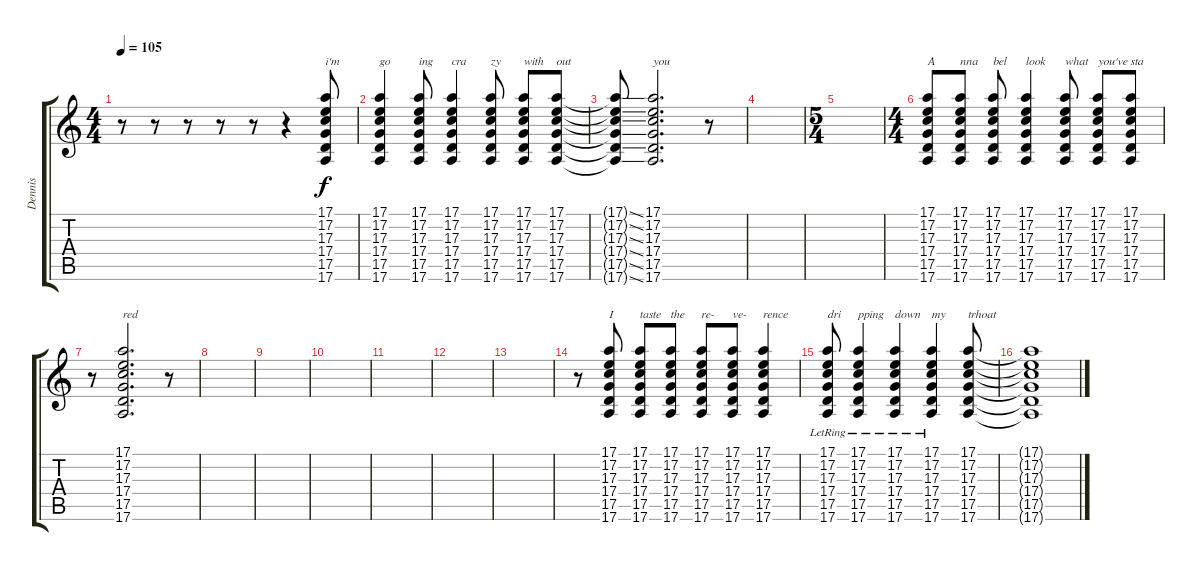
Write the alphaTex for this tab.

\track ("Dennis" "Dennis") {instrument gunshot}
\staff {score tabs}
\tuning (E4 B3 G3 D3 A2 E2) {hide}
\ts (4 4)
\tempo 105
\clef g2
\ks c
r.8{dy f} r.8 r.8 r.8 r.8 r.4 (17.1 17.2 17.3 17.4 17.5 17.6).8{txt "i'm"} |
(17.1 17.2 17.3 17.4 17.5 17.6).4{txt "go"} (17.1 17.2 17.3 17.4 17.5 17.6).8{txt "ing"} (17.1 17.2 17.3 17.4 17.5 17.6).4{txt "cra"} (17.1 17.2 17.3 17.4 17.5 17.6).8{txt "zy"} (17.1 17.2 17.3 17.4 17.5 17.6).8{txt "with"} (17.1 17.2 17.3 17.4 17.5 17.6).8{txt "out"} |
(17.1{ss t} 17.2{ss t} 17.3{ss t} 17.4{ss t} 17.5{ss t} 17.6{ss t}).8 (17.1 17.2 17.3 17.4 17.5 17.6).2{d txt "you"} r.8 |
|
\ts (5 4)
|
\ts (4 4)
(17.1 17.2 17.3 17.4 17.5 17.6).8{txt "A"} (17.1 17.2 17.3 17.4 17.5 17.6).8{txt "nna"} (17.1 17.2 17.3 17.4 17.5 17.6).8{txt "bel"} (17.1 17.2 17.3 17.4 17.5 17.6).4{txt "look"} (17.1 17.2 17.3 17.4 17.5 17.6).8{txt "what"} (17.1 17.2 17.3 17.4 17.5 17.6).8{txt "you've"} (17.1 17.2 17.3 17.4 17.5 17.6).8{txt "sta"} |
r.8 (17.1 17.2 17.3 17.4 17.5 17.6).2{d txt "red"} r.8 |
|
|
|
|
|
|
r.8 (17.1 17.2 17.3 17.4 17.5 17.6).8{txt "I"} (17.1 17.2 17.3 17.4 17.5 17.6).8{txt "taste"} (17.1 17.2 17.3 17.4 17.5 17.6).8{txt "the"} (17.1 17.2 17.3 17.4 17.5 17.6).8{txt "re-"} (17.1 17.2 17.3 17.4 17.5 17.6).8{txt "ve-"} (17.1 17.2 17.3 17.4 17.5 17.6).4{txt "rence"} |
(17.1{lr} 17.2{lr} 17.3{lr} 17.4{lr} 17.5{lr} 17.6{lr}).8{txt "dri"} (17.1{lr} 17.2{lr} 17.3{lr} 17.4{lr} 17.5{lr} 17.6{lr}).4{txt "pping"} (17.1{lr} 17.2{lr} 17.3{lr} 17.4{lr} 17.5{lr} 17.6{lr}).4{txt "down"} (17.1{lr} 17.2{lr} 17.3{lr} 17.4{lr} 17.5{lr} 17.6{lr}).4{txt "my"} (17.1 17.2 17.3 17.4 17.5 17.6).8{txt "trhoat"} |
(17.1{t} 17.2{t} 17.3{t} 17.4{t} 17.5{t} 17.6{t}).1
